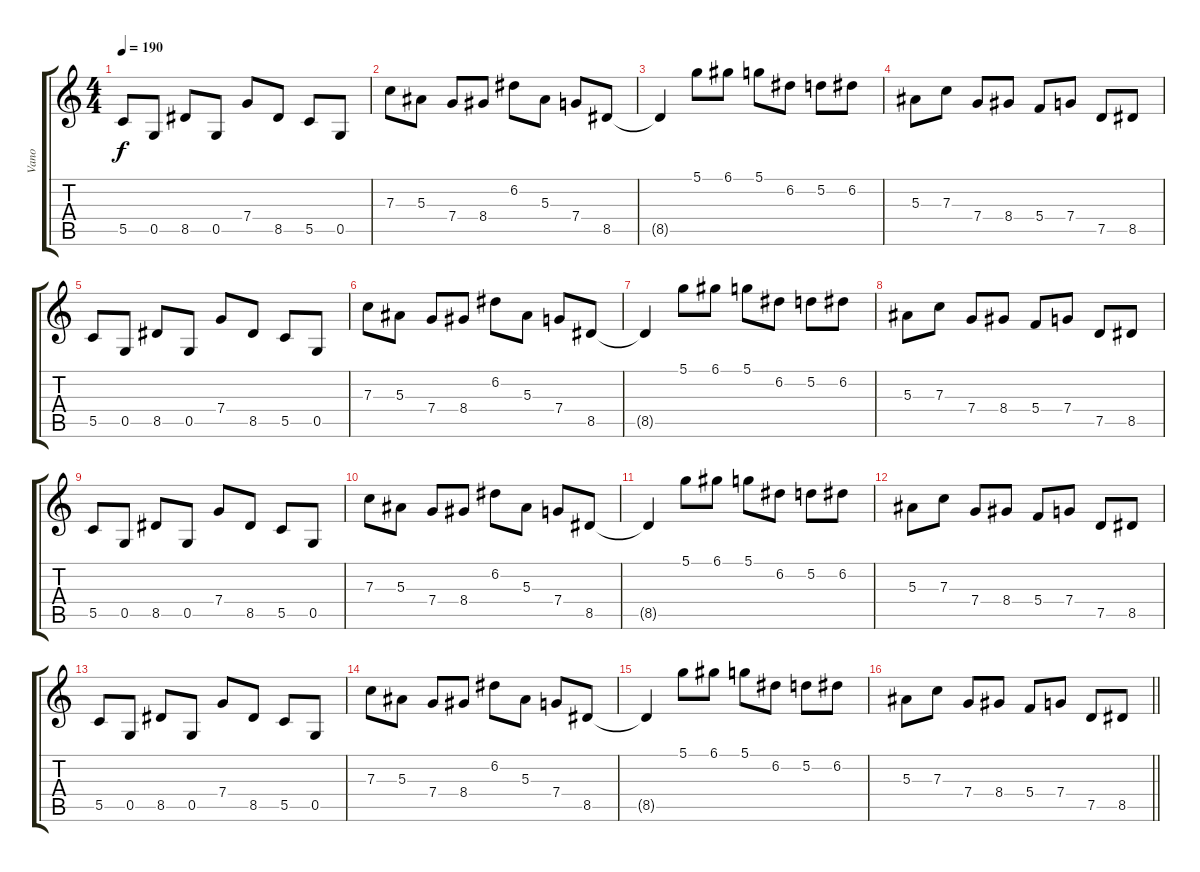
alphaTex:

\track ("Vano" "Vano") {instrument distortionguitar}
\staff {score tabs}
\tuning (D4 A3 F3 C3 G2 C2) {hide}
\ts (4 4)
\section ("" "")
\tempo 190
\clef g2
\ks c
5.5.8{dy f} 0.5.8 8.5.8 0.5.8 7.4.8 8.5.8 5.5.8 0.5.8 |
7.3.8 5.3.8 7.4.8 8.4.8 6.2.8 5.3.8 7.4.8 8.5.8 |
8.5{t}.4 5.1.8 6.1.8 5.1.8 6.2.8 5.2.8 6.2.8 |
5.3.8 7.3.8 7.4.8 8.4.8 5.4.8 7.4.8 7.5.8 8.5.8 |
5.5.8 0.5.8 8.5.8 0.5.8 7.4.8 8.5.8 5.5.8 0.5.8 |
7.3.8 5.3.8 7.4.8 8.4.8 6.2.8 5.3.8 7.4.8 8.5.8 |
8.5{t}.4 5.1.8 6.1.8 5.1.8 6.2.8 5.2.8 6.2.8 |
5.3.8 7.3.8 7.4.8 8.4.8 5.4.8 7.4.8 7.5.8 8.5.8 |
5.5.8 0.5.8 8.5.8 0.5.8 7.4.8 8.5.8 5.5.8 0.5.8 |
7.3.8 5.3.8 7.4.8 8.4.8 6.2.8 5.3.8 7.4.8 8.5.8 |
8.5{t}.4 5.1.8 6.1.8 5.1.8 6.2.8 5.2.8 6.2.8 |
5.3.8 7.3.8 7.4.8 8.4.8 5.4.8 7.4.8 7.5.8 8.5.8 |
5.5.8 0.5.8 8.5.8 0.5.8 7.4.8 8.5.8 5.5.8 0.5.8 |
7.3.8 5.3.8 7.4.8 8.4.8 6.2.8 5.3.8 7.4.8 8.5.8 |
8.5{t}.4 5.1.8 6.1.8 5.1.8 6.2.8 5.2.8 6.2.8 |
\barLineRight lightlight
5.3.8 7.3.8 7.4.8 8.4.8 5.4.8 7.4.8 7.5.8 8.5.8
